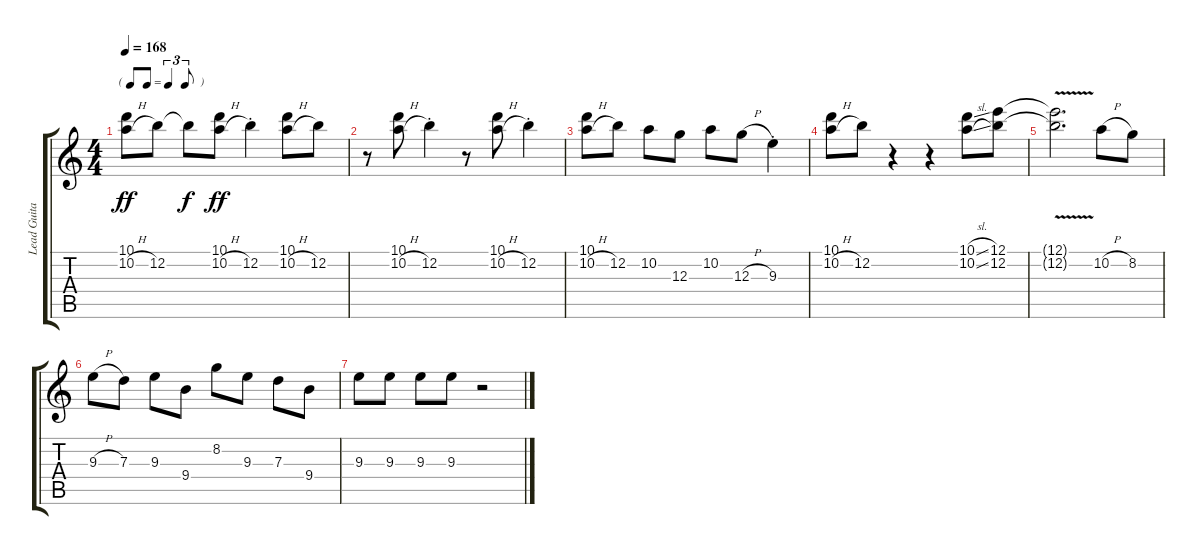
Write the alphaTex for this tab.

\track ("Lead Guitar" "Lead Guita") {instrument overdrivenguitar}
\staff {score tabs}
\tuning (E4 B3 G3 D3 A2 E2) {hide}
\ts (4 4)
\tf triplet8th
\tempo 168
\clef g2
\ks c
(10.1 10.2{h}).8{dy ff} 12.2.8 12.2{t}.8{dy f} (10.1 10.2{h}).8{dy ff} 12.2{st}.4 (10.1 10.2{h}).8 12.2.8 |
r.8 (10.1 10.2{h}).8 12.2{st}.4 r.8 (10.1 10.2{h}).8 12.2{st}.4 |
(10.1 10.2{h}).8 12.2.8 10.2.8 12.3.8 10.2.8 12.3{h}.8 9.3{st}.4 |
(10.1 10.2{h}).8 12.2.8 r.4 r.4 (10.1{sl} 10.2{sl}).8 (12.1 12.2).8 |
(12.1{v t} 12.2{t}).2{d} 10.2{h}.8 8.2.8 |
9.3{h}.8 7.3.8 9.3.8 9.4.8 8.2.8 9.3.8 7.3.8 9.4.8 |
9.3.8 9.3.8 9.3.8 9.3.8 r.2
